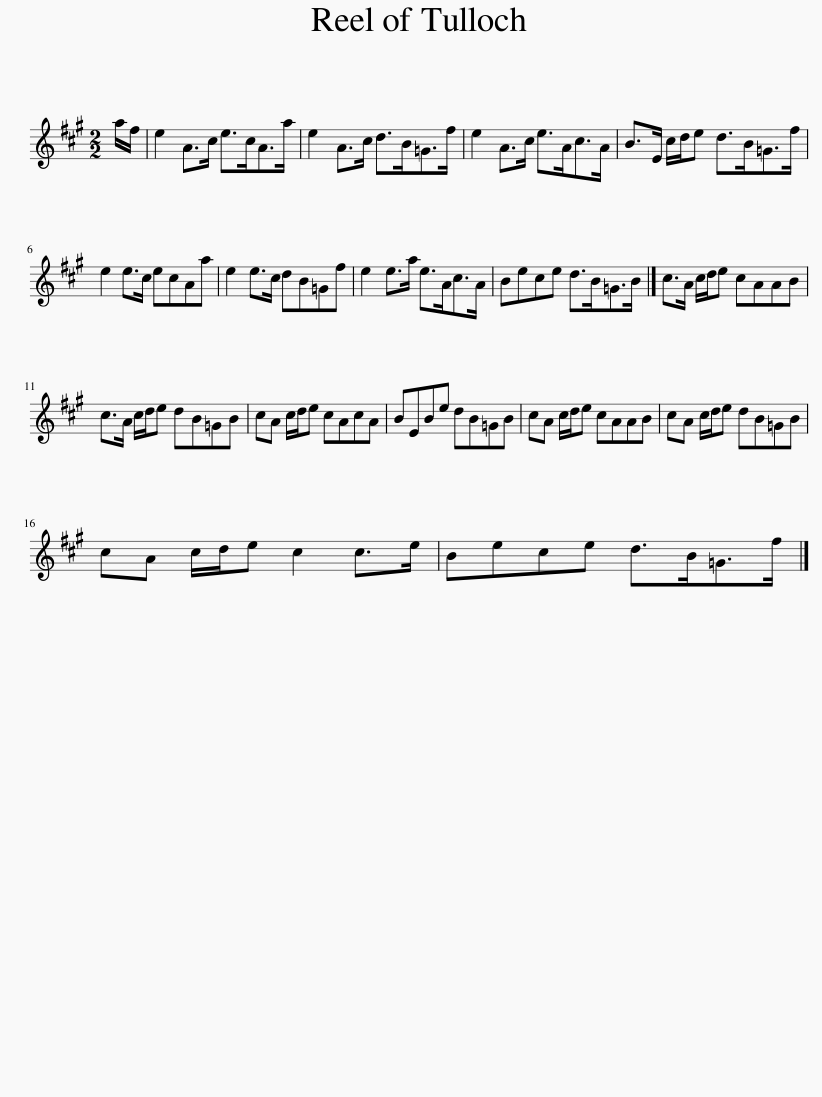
X:1
L:1/8
M:2/2
I:linebreak $
K:A
V:1 treble
V:1
 a/f/ | e2 A>c e>cA>a | e2 A>c d>B=G>f | e2 A>c e>Ac>A | B>E c/d/e d>B=G>f |$ %5
 e2 e>c ecAa | e2 e>c dB=Gf | e2 e>a e>Ac>A | Bece d>B=G>B |] c>A c/d/e cAAB |$ %10
 c>A c/d/e dB=GB | cA c/d/e cAcA | BEBe dB=GB | cA c/d/e cAAB | cA c/d/e dB=GB |$ %15
 cA c/d/e c2 c>e | Bece d>B=G>f |] %17
